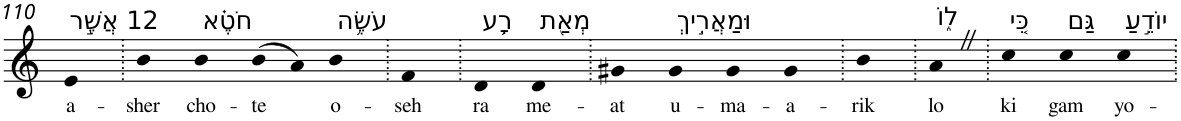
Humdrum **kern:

**kern	**text
*part1	*part1
*staff1	*staff1
*I"Piano	*
*I'Pno	*
!!LO:PB:g=z
*clefG2	*
*k[]	*
=110	=110
!LO:TX:a:t=12 אֲשֶׁ֣ר	!
!	!LO:LY:b
4e	a-
=111.	=111.
!	!LO:LY:b
4b	-sher
!LO:TX:a:t=חֹטֶ֗א	!
!	!LO:LY:b
4b	cho-
!	!LO:LY:b
(>8b	-te
8a)	.
!LO:TX:a:t=עֹשֶׂ֥ה	!
!	!LO:LY:b
4b	o-
=112.	=112.
!	!LO:LY:b
4f	-seh
=113.	=113.
!LO:TX:a:t=רָ֛ע	!
!	!LO:LY:b
4d	ra
!LO:TX:a:t=מְאַ֖ת	!
!	!LO:LY:b
4d	me-
=114.	=114.
!	!LO:LY:b
4g#X	-at
!LO:TX:a:t=וּמַאֲרִ֣יךְ	!
!	!LO:LY:b
4g#	u-
!	!LO:LY:b
4g#	-ma-
!	!LO:LY:b
4g#	-a-
=115.	=115.
!	!LO:LY:b
4b	-rik
=116.	=116.
!LO:TX:a:t=ל֑וֹ	!
!	!LO:LY:b
4aZ	lo
=117.	=117.
!LO:TX:a:t=כִּ֚י	!
!	!LO:LY:b
4cc	ki
!LO:TX:a:t=גַּם	!
!	!LO:LY:b
4cc	gam
!LO:TX:a:t=יוֹדֵ֣עַ	!
!	!LO:LY:b
4cc	yo-
=.	=.
*-	*-
